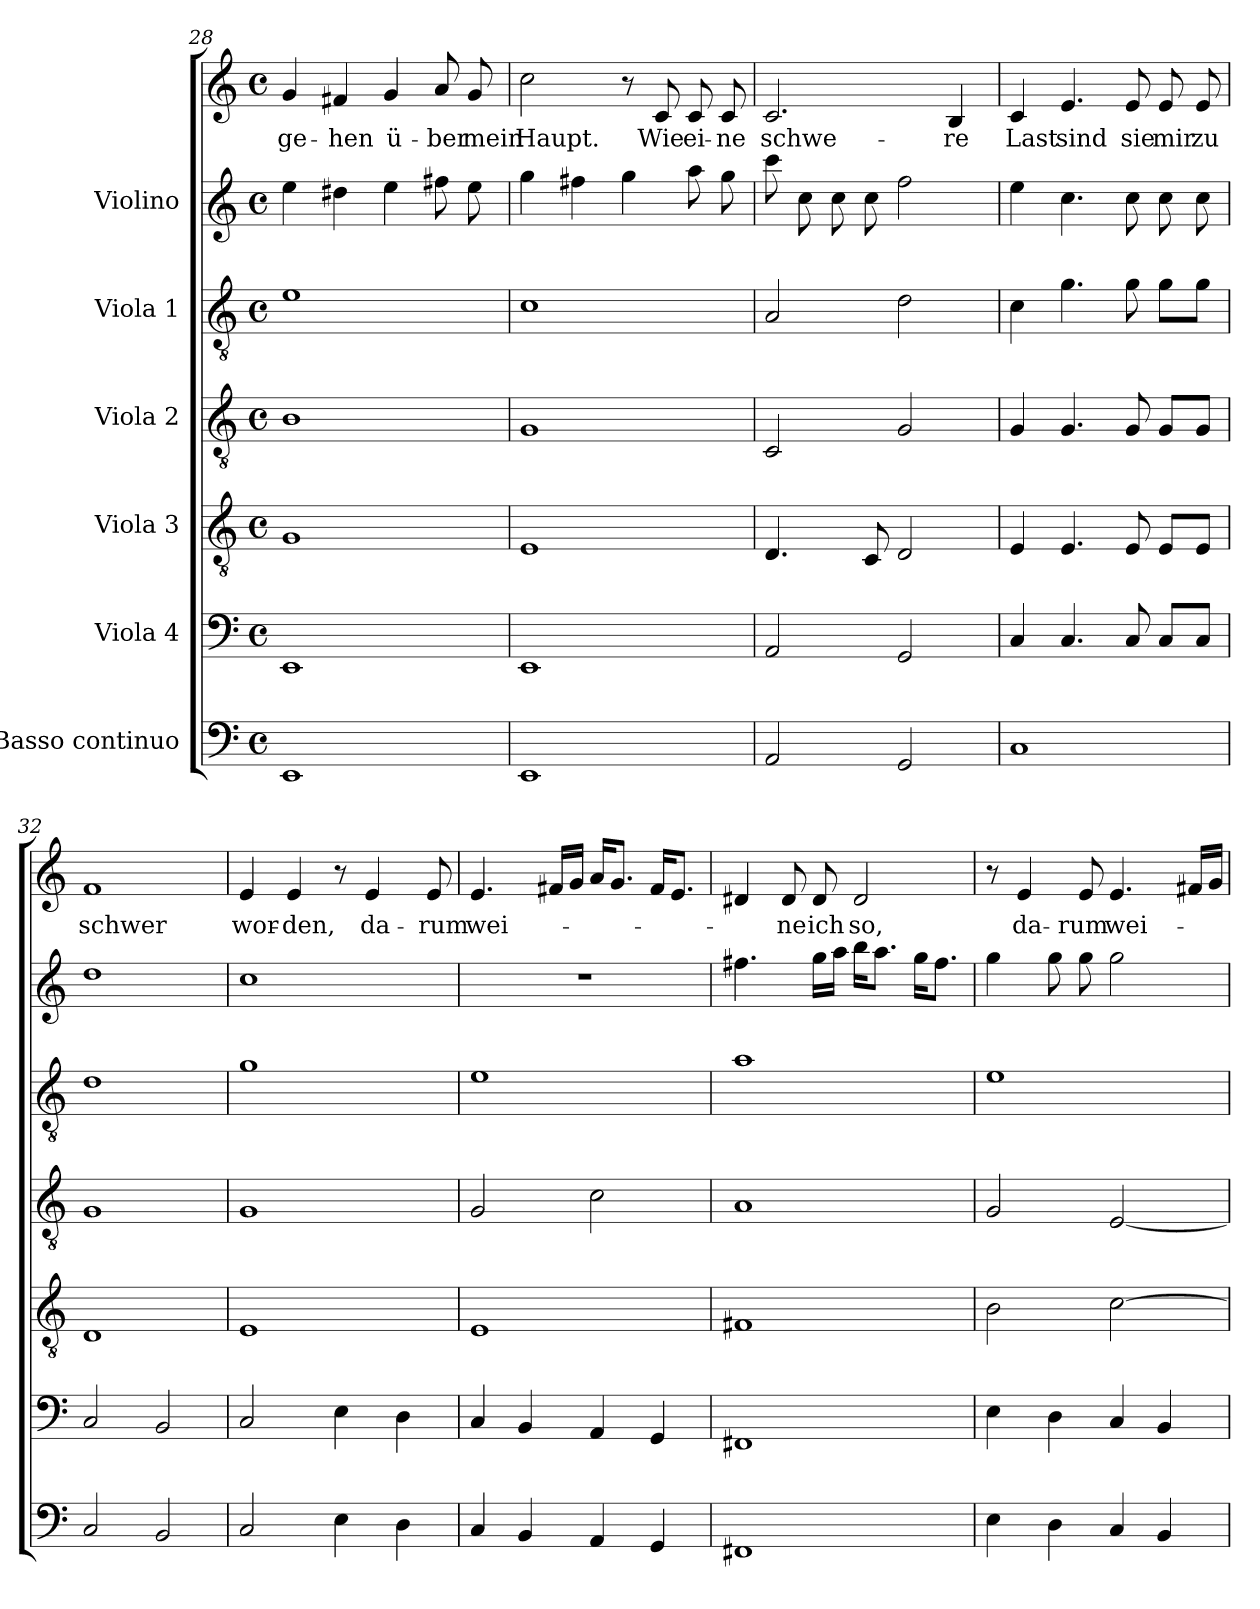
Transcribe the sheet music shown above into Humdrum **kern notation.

**kern	**kern	**kern	**kern	**kern	**kern	**kern	**text
*part7	*part6	*part5	*part4	*part3	*part2	*part1	*part1
*staff7	*staff6	*staff5	*staff4	*staff3	*staff2	*staff1	*staff1
*I"Basso continuo	*I"Viola 4	*I"Viola 3	*I"Viola 2	*I"Viola 1	*I"Violino	*	*
!!LO:LB:g=z
*clefF4	*clefF4	*clefGv2	*clefGv2	*clefGv2	*clefG2	*clefG2	*
*k[]	*k[]	*k[]	*k[]	*k[]	*k[]	*k[]	*
*C:	*C:	*C:	*C:	*C:	*C:	*C:	*
*M4/4	*M4/4	*M4/4	*M4/4	*M4/4	*M4/4	*M4/4	*
*met(c)	*met(c)	*met(c)	*met(c)	*met(c)	*met(c)	*met(c)	*
=28	=28	=28	=28	=28	=28	=28	=28
!	!	!	!	!	!	!	!LO:LY:b
1EE	1EE	1G	1B	1e	4ee\	4g/	ge-
!	!	!	!	!	!	!	!LO:LY:b
.	.	.	.	.	4dd#X\	4f#X/	-hen
!	!	!	!	!	!	!	!LO:LY:b
.	.	.	.	.	4ee\	4g/	ü-
!	!	!	!	!	!	!	!LO:LY:b
.	.	.	.	.	8ff#X\	8a/	-ber
!	!	!	!	!	!	!	!LO:LY:b
.	.	.	.	.	8ee\	8g/	mein
=29	=29	=29	=29	=29	=29	=29	=29
!	!	!	!	!	!	!	!LO:LY:b
1EE	1EE	1E	1G	1c	4gg\	2cc\	Haupt.
.	.	.	.	.	4ff#X\	.	.
.	.	.	.	.	4gg\	8r	.
!	!	!	!	!	!	!	!LO:LY:b
.	.	.	.	.	.	8c/	Wie
!	!	!	!	!	!	!	!LO:LY:b
.	.	.	.	.	8aa\	8c/	ei-
!	!	!	!	!	!	!	!LO:LY:b
.	.	.	.	.	8gg\	8c/	-ne
=30	=30	=30	=30	=30	=30	=30	=30
!	!	!	!	!	!	!	!LO:LY:b
2AA/	2AA/	4.D/	2C/	2A/	8ccc\	2.c/	schwe-
.	.	.	.	.	8cc\	.	.
.	.	.	.	.	8cc\	.	.
.	.	8C/	.	.	8cc\	.	.
2GG/	2GG/	2D/	2G/	2d\	2ff\	.	.
!	!	!	!	!	!	!	!LO:LY:b
.	.	.	.	.	.	4B/	-re
=31	=31	=31	=31	=31	=31	=31	=31
!	!	!	!	!	!	!	!LO:LY:b
1C	4C/	4E/	4G/	4c\	4ee\	4c/	Last
!	!	!	!	!	!	!	!LO:LY:b
.	4.C/	4.E/	4.G/	4.g\	4.cc\	4.e/	sind
!	!	!	!	!	!	!	!LO:LY:b
.	8C/	8E/	8G/	8g\	8cc\	8e/	sie
!	!	!	!	!	!	!	!LO:LY:b
.	8C/L	8E/L	8G/L	8g\L	8cc\	8e/	mir
!	!	!	!	!	!	!	!LO:LY:b
.	8C/J	8E/J	8G/J	8g\J	8cc\	8e/	zu
=32	=32	=32	=32	=32	=32	=32	=32
!	!	!	!	!	!	!	!LO:LY:b
2C/	2C/	1D	1G	1d	1dd	1f	schwer
2BB/	2BB/	.	.	.	.	.	.
!!LO:PB:g=z
=33	=33	=33	=33	=33	=33	=33	=33
!	!	!	!	!	!	!	!LO:LY:b
2C/	2C/	1E	1G	1g	1cc	4e/	wor-
!	!	!	!	!	!	!	!LO:LY:b
.	.	.	.	.	.	4e/	-den,
4E\	4E\	.	.	.	.	8r	.
!	!	!	!	!	!	!	!LO:LY:b
.	.	.	.	.	.	4e/	da-
4D\	4D\	.	.	.	.	.	.
!	!	!	!	!	!	!	!LO:LY:b
.	.	.	.	.	.	8e/	-rum
=34	=34	=34	=34	=34	=34	=34	=34
!	!	!	!	!	!	!	!LO:LY:b
4C/	4C/	1E	2G/	1e	1r	4.e/	wei-
4BB/	4BB/	.	.	.	.	.	.
.	.	.	.	.	.	16f#X/LL	.
.	.	.	.	.	.	16g/JJ	.
4AA/	4AA/	.	2c\	.	.	16a/KL	.
.	.	.	.	.	.	8.g/J	.
4GG/	4GG/	.	.	.	.	16f#/KL	.
.	.	.	.	.	.	8.e/J	.
=35	=35	=35	=35	=35	=35	=35	=35
1FF#X	1FF#X	1F#X	1A	1a	4.ff#X\	4d#X/	.
!	!	!	!	!	!	!	!LO:LY:b
.	.	.	.	.	.	8d#/	-ne
!	!	!	!	!	!	!	!LO:LY:b
.	.	.	.	.	16gg\LL	8d#/	ich
.	.	.	.	.	16aa\JJ	.	.
!	!	!	!	!	!	!	!LO:LY:b
.	.	.	.	.	16bb\KL	2d#/	so,
.	.	.	.	.	8.aa\J	.	.
.	.	.	.	.	16gg\KL	.	.
.	.	.	.	.	8.ff#\J	.	.
=36	=36	=36	=36	=36	=36	=36	=36
4E\	4E\	2B\	2G/	1e	4gg\	8r	.
!	!	!	!	!	!	!	!LO:LY:b
.	.	.	.	.	.	4e/	da-
4D\	4D\	.	.	.	8gg\	.	.
!	!	!	!	!	!	!	!LO:LY:b
.	.	.	.	.	8gg\	8e/	-rum
!	!	!	!	!	!	!	!LO:LY:b
4C/	4C/	[2c\	[2E/	.	2gg\	4.e/	wei-
4BB/	4BB/	.	.	.	.	.	.
.	.	.	.	.	.	16f#X/LL	.
.	.	.	.	.	.	16g/JJ	.
=	=	=	=	=	=	=	=
*-	*-	*-	*-	*-	*-	*-	*-
